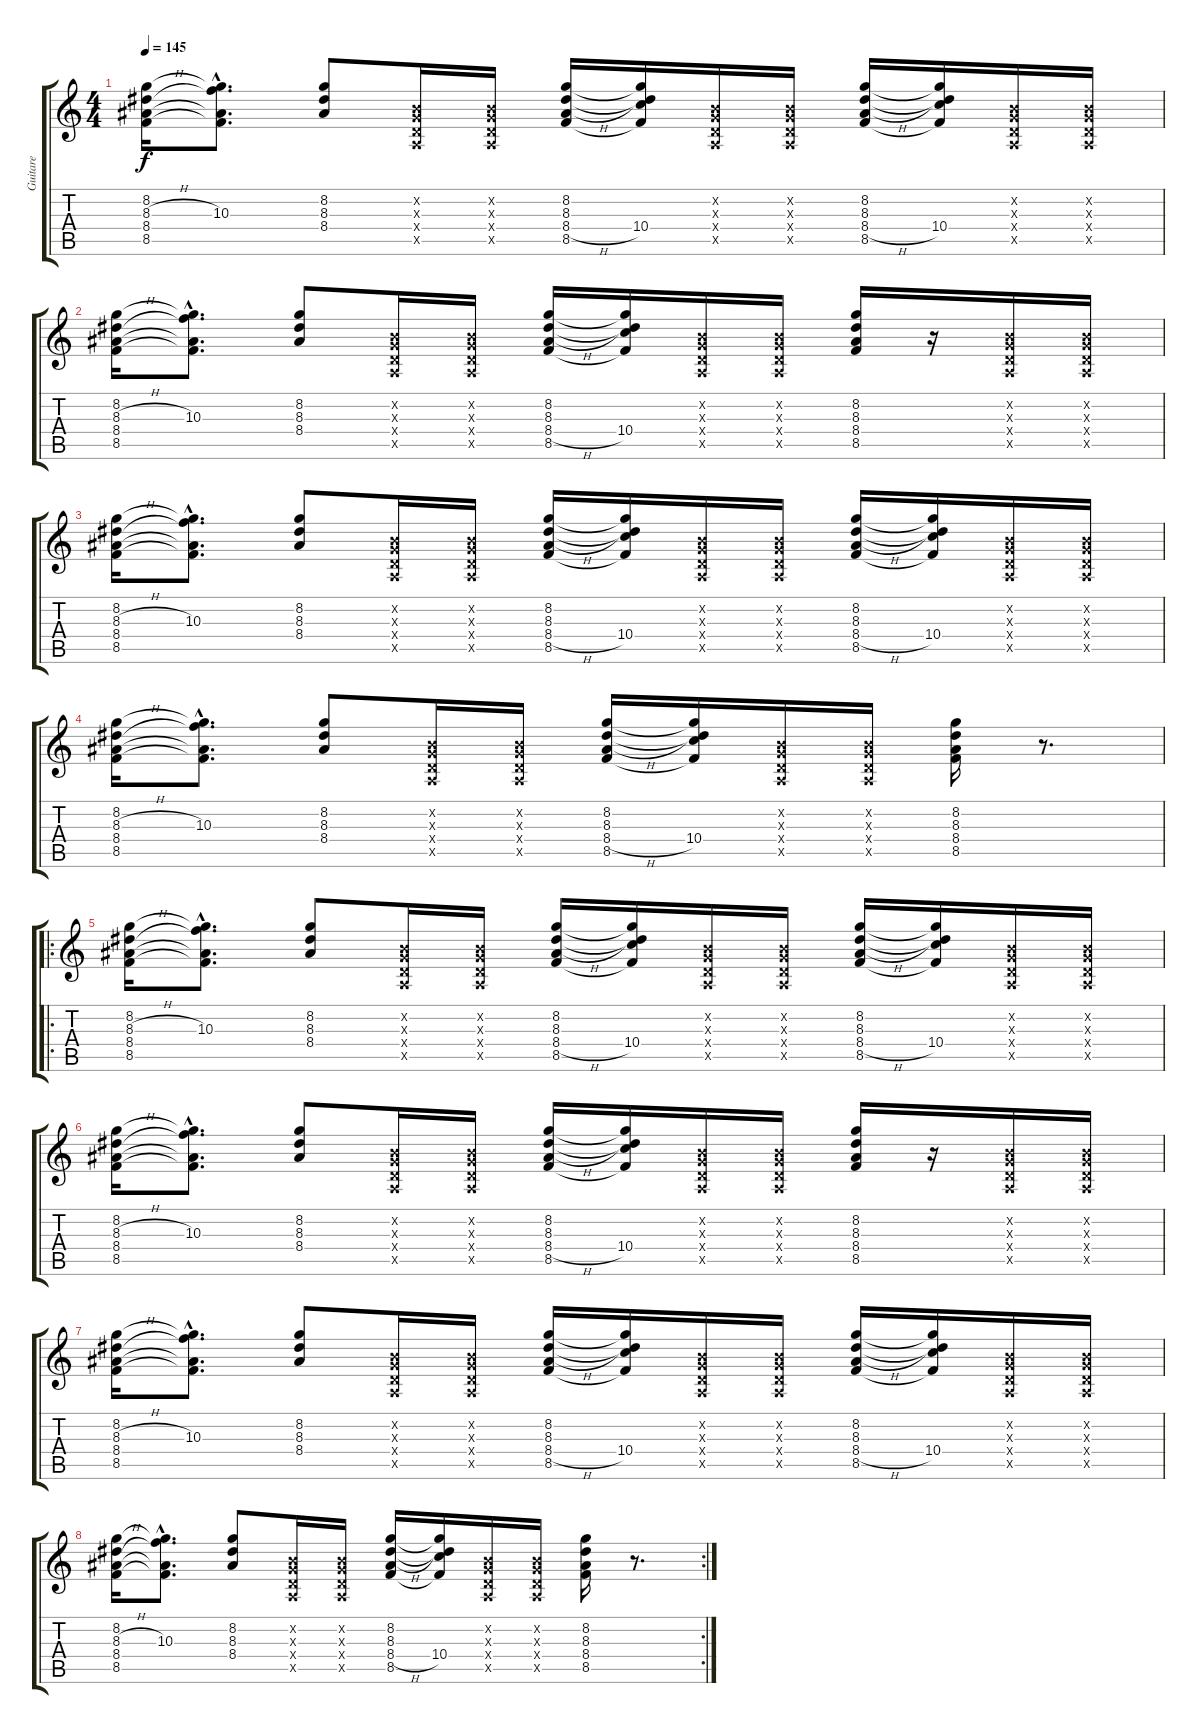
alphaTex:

\track ("Guitare" "Guitare") {instrument electricguitarclean}
\staff {score tabs}
\tuning (E4 B3 G3 D3 A2 E2) {hide}
\ts (4 4)
\tempo 145
\clef g2
\ks c
(8.2 8.3{h} 8.4 8.5).16{dy f instrument electricguitarclean} (8.2{hac t} 10.3{hac} 8.4{hac t} 8.5{hac t}).8{d} (8.2 8.3 8.4).8 (0.2{x} 0.3{x} 0.4{x} 0.5{x}).16 (0.2{x} 0.3{x} 0.4{x} 0.5{x}).16 (8.2 8.3 8.4{h} 8.5).16 (8.2{t} 8.3{t} 10.4 8.5{t}).16 (0.2{x} 0.3{x} 0.4{x} 0.5{x}).16 (0.2{x} 0.3{x} 0.4{x} 0.5{x}).16 (8.2 8.3 8.4{h} 8.5).16 (8.2{t} 8.3{t} 10.4 8.5{t}).16 (0.2{x} 0.3{x} 0.4{x} 0.5{x}).16 (0.2{x} 0.3{x} 0.4{x} 0.5{x}).16 |
(8.2 8.3{h} 8.4 8.5).16 (8.2{hac t} 10.3{hac} 8.4{hac t} 8.5{hac t}).8{d} (8.2 8.3 8.4).8 (0.2{x} 0.3{x} 0.4{x} 0.5{x}).16 (0.2{x} 0.3{x} 0.4{x} 0.5{x}).16 (8.2 8.3 8.4{h} 8.5).16 (8.2{t} 8.3{t} 10.4 8.5{t}).16 (0.2{x} 0.3{x} 0.4{x} 0.5{x}).16 (0.2{x} 0.3{x} 0.4{x} 0.5{x}).16 (8.2 8.3 8.4 8.5).16 r.16 (0.2{x} 0.3{x} 0.4{x} 0.5{x}).16 (0.2{x} 0.3{x} 0.4{x} 0.5{x}).16 |
(8.2 8.3{h} 8.4 8.5).16 (8.2{hac t} 10.3{hac} 8.4{hac t} 8.5{hac t}).8{d} (8.2 8.3 8.4).8 (0.2{x} 0.3{x} 0.4{x} 0.5{x}).16 (0.2{x} 0.3{x} 0.4{x} 0.5{x}).16 (8.2 8.3 8.4{h} 8.5).16 (8.2{t} 8.3{t} 10.4 8.5{t}).16 (0.2{x} 0.3{x} 0.4{x} 0.5{x}).16 (0.2{x} 0.3{x} 0.4{x} 0.5{x}).16 (8.2 8.3 8.4{h} 8.5).16 (8.2{t} 8.3{t} 10.4 8.5{t}).16 (0.2{x} 0.3{x} 0.4{x} 0.5{x}).16 (0.2{x} 0.3{x} 0.4{x} 0.5{x}).16 |
(8.2 8.3{h} 8.4 8.5).16 (8.2{hac t} 10.3{hac} 8.4{hac t} 8.5{hac t}).8{d} (8.2 8.3 8.4).8 (0.2{x} 0.3{x} 0.4{x} 0.5{x}).16 (0.2{x} 0.3{x} 0.4{x} 0.5{x}).16 (8.2 8.3 8.4{h} 8.5).16 (8.2{t} 8.3{t} 10.4 8.5{t}).16 (0.2{x} 0.3{x} 0.4{x} 0.5{x}).16 (0.2{x} 0.3{x} 0.4{x} 0.5{x}).16 (8.2 8.3 8.4 8.5).16 r.8{d} |
\ro
(8.2 8.3{h} 8.4 8.5).16 (8.2{hac t} 10.3{hac} 8.4{hac t} 8.5{hac t}).8{d} (8.2 8.3 8.4).8 (0.2{x} 0.3{x} 0.4{x} 0.5{x}).16 (0.2{x} 0.3{x} 0.4{x} 0.5{x}).16 (8.2 8.3 8.4{h} 8.5).16 (8.2{t} 8.3{t} 10.4 8.5{t}).16 (0.2{x} 0.3{x} 0.4{x} 0.5{x}).16 (0.2{x} 0.3{x} 0.4{x} 0.5{x}).16 (8.2 8.3 8.4{h} 8.5).16 (8.2{t} 8.3{t} 10.4 8.5{t}).16 (0.2{x} 0.3{x} 0.4{x} 0.5{x}).16 (0.2{x} 0.3{x} 0.4{x} 0.5{x}).16 |
(8.2 8.3{h} 8.4 8.5).16 (8.2{hac t} 10.3{hac} 8.4{hac t} 8.5{hac t}).8{d} (8.2 8.3 8.4).8 (0.2{x} 0.3{x} 0.4{x} 0.5{x}).16 (0.2{x} 0.3{x} 0.4{x} 0.5{x}).16 (8.2 8.3 8.4{h} 8.5).16 (8.2{t} 8.3{t} 10.4 8.5{t}).16 (0.2{x} 0.3{x} 0.4{x} 0.5{x}).16 (0.2{x} 0.3{x} 0.4{x} 0.5{x}).16 (8.2 8.3 8.4 8.5).16 r.16 (0.2{x} 0.3{x} 0.4{x} 0.5{x}).16 (0.2{x} 0.3{x} 0.4{x} 0.5{x}).16 |
(8.2 8.3{h} 8.4 8.5).16 (8.2{hac t} 10.3{hac} 8.4{hac t} 8.5{hac t}).8{d} (8.2 8.3 8.4).8 (0.2{x} 0.3{x} 0.4{x} 0.5{x}).16 (0.2{x} 0.3{x} 0.4{x} 0.5{x}).16 (8.2 8.3 8.4{h} 8.5).16 (8.2{t} 8.3{t} 10.4 8.5{t}).16 (0.2{x} 0.3{x} 0.4{x} 0.5{x}).16 (0.2{x} 0.3{x} 0.4{x} 0.5{x}).16 (8.2 8.3 8.4{h} 8.5).16 (8.2{t} 8.3{t} 10.4 8.5{t}).16 (0.2{x} 0.3{x} 0.4{x} 0.5{x}).16 (0.2{x} 0.3{x} 0.4{x} 0.5{x}).16 |
\rc 2
(8.2 8.3{h} 8.4 8.5).16 (8.2{hac t} 10.3{hac} 8.4{hac t} 8.5{hac t}).8{d} (8.2 8.3 8.4).8 (0.2{x} 0.3{x} 0.4{x} 0.5{x}).16 (0.2{x} 0.3{x} 0.4{x} 0.5{x}).16 (8.2 8.3 8.4{h} 8.5).16 (8.2{t} 8.3{t} 10.4 8.5{t}).16 (0.2{x} 0.3{x} 0.4{x} 0.5{x}).16 (0.2{x} 0.3{x} 0.4{x} 0.5{x}).16 (8.2 8.3 8.4 8.5).16 r.8{d}
